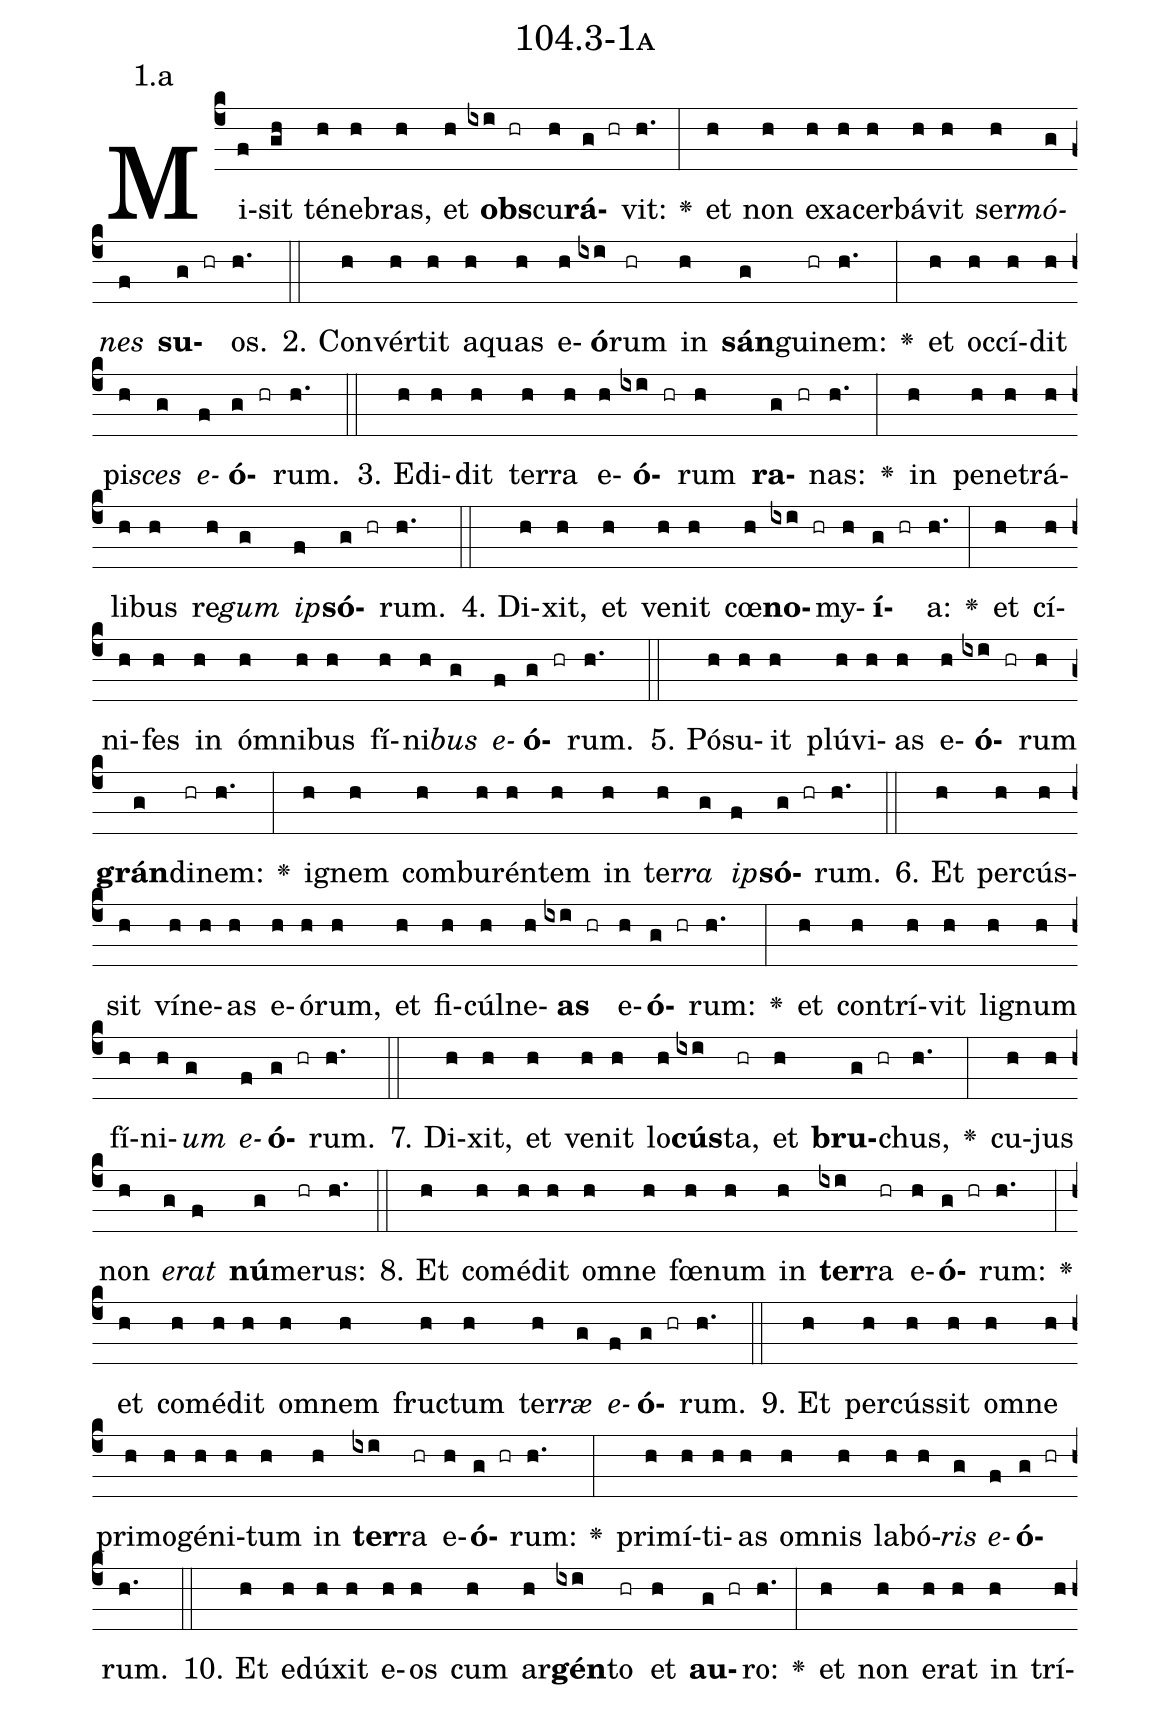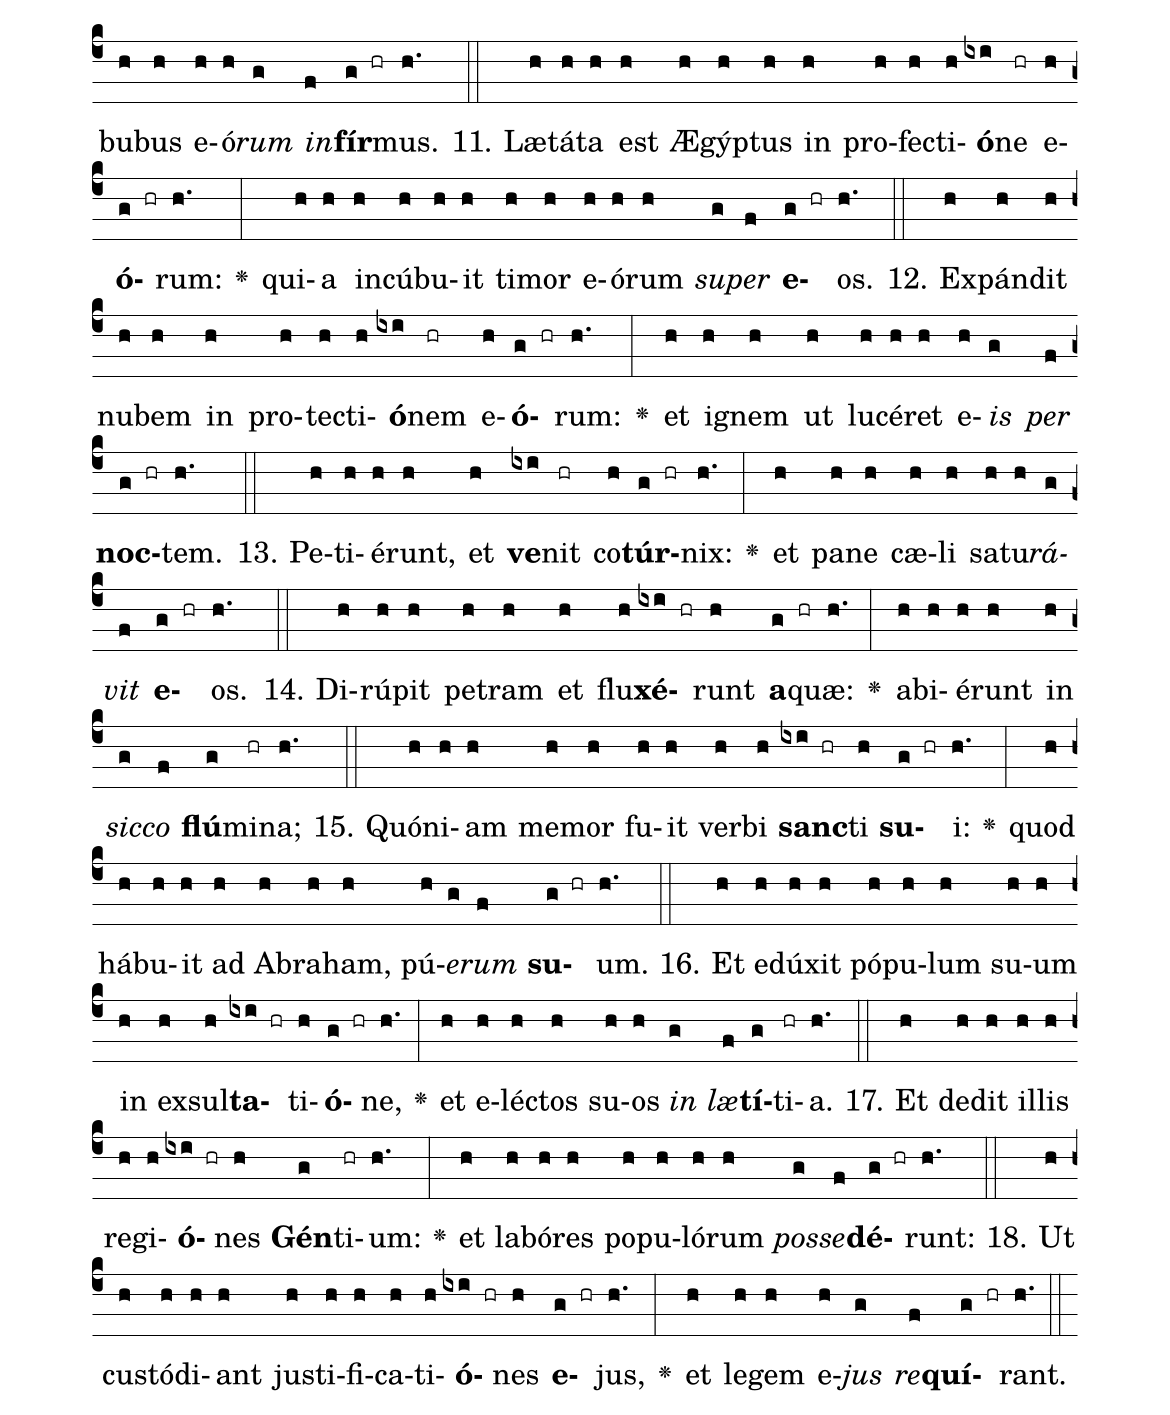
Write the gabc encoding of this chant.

name: 104.3-1a;
annotation: 1.a;
%%
(c4)Mi(f)sit(gh) té(h)ne(h)bras,(h) et(h) <b>obs</b>(ixi hr)cu(h)<b>rá</b>(g hr)vit:(h.) <v>\greheightstar</v>(:) et(h) non(h) ex(h)a(h)cer(h)bá(h)vit(h) ser(h)<i>mó</i>(g)<i>nes</i>(f) <b>su</b>(g hr)os.(h.) (::)
2. Con(h)vér(h)tit(h) a(h)quas(h) e(h)<b>ó</b>(ixi)rum(hr) in(h) <b>sán</b>(g)gui(hr)nem:(h.) <v>\greheightstar</v>(:) et(h) oc(h)cí(h)dit(h) pi(h)<i>sces</i>(g) <i>e</i>(f)<b>ó</b>(g hr)rum.(h.) (::)
3. E(h)di(h)dit(h) ter(h)ra(h) e(h)<b>ó</b>(ixi hr)rum(h) <b>ra</b>(g hr)nas:(h.) <v>\greheightstar</v>(:) in(h) pe(h)ne(h)trá(h)li(h)bus(h) re(h)<i>gum</i>(g) <i>ip</i>(f)<b>só</b>(g hr)rum.(h.) (::)
4. Di(h)xit,(h) et(h) ve(h)nit(h) cœ(h)<b>no</b>(ixi hr)my(h)<b>í</b>(g hr)a:(h.) <v>\greheightstar</v>(:) et(h) cí(h)ni(h)fes(h) in(h) óm(h)ni(h)bus(h) fí(h)ni(h)<i>bus</i>(g) <i>e</i>(f)<b>ó</b>(g hr)rum.(h.) (::)
5. Pó(h)su(h)it(h) plú(h)vi(h)as(h) e(h)<b>ó</b>(ixi hr)rum(h) <b>grán</b>(g)di(hr)nem:(h.) <v>\greheightstar</v>(:) i(h)gnem(h) com(h)bu(h)rén(h)tem(h) in(h) ter(h)<i>ra</i>(g) <i>ip</i>(f)<b>só</b>(g hr)rum.(h.) (::)
6. Et(h) per(h)cús(h)sit(h) ví(h)ne(h)as(h) e(h)ó(h)rum,(h) et(h) fi(h)cúl(h)ne(h)<b>as</b>(ixi hr) e(h)<b>ó</b>(g hr)rum:(h.) <v>\greheightstar</v>(:) et(h) con(h)trí(h)vit(h) li(h)gnum(h) fí(h)ni(h)<i>um</i>(g) <i>e</i>(f)<b>ó</b>(g hr)rum.(h.) (::)
7. Di(h)xit,(h) et(h) ve(h)nit(h) lo(h)<b>cús</b>(ixi)ta,(hr) et(h) <b>bru</b>(g hr)chus,(h.) <v>\greheightstar</v>(:) cu(h)jus(h) non(h) <i>e</i>(g)<i>rat</i>(f) <b>nú</b>(g)me(hr)rus:(h.) (::)
8. Et(h) com(h)é(h)dit(h) om(h)ne(h) fœ(h)num(h) in(h) <b>ter</b>(ixi)ra(hr) e(h)<b>ó</b>(g hr)rum:(h.) <v>\greheightstar</v>(:) et(h) com(h)é(h)dit(h) om(h)nem(h) fruc(h)tum(h) ter(h)<i>ræ</i>(g) <i>e</i>(f)<b>ó</b>(g hr)rum.(h.) (::)
9. Et(h) per(h)cús(h)sit(h) om(h)ne(h) pri(h)mo(h)gé(h)ni(h)tum(h) in(h) <b>ter</b>(ixi)ra(hr) e(h)<b>ó</b>(g hr)rum:(h.) <v>\greheightstar</v>(:) pri(h)mí(h)ti(h)as(h) om(h)nis(h) la(h)bó(h)<i>ris</i>(g) <i>e</i>(f)<b>ó</b>(g hr)rum.(h.) (::)
10. Et(h) e(h)dú(h)xit(h) e(h)os(h) cum(h) ar(h)<b>gén</b>(ixi)to(hr) et(h) <b>au</b>(g hr)ro:(h.) <v>\greheightstar</v>(:) et(h) non(h) e(h)rat(h) in(h) trí(h)bu(h)bus(h) e(h)ó(h)<i>rum</i>(g) <i>in</i>(f)<b>fír</b>(g hr)mus.(h.) (::)
11. Læ(h)tá(h)ta(h) est(h) Æ(h)gýp(h)tus(h) in(h) pro(h)fec(h)ti(h)<b>ó</b>(ixi)ne(hr) e(h)<b>ó</b>(g hr)rum:(h.) <v>\greheightstar</v>(:) qui(h)a(h) in(h)cú(h)bu(h)it(h) ti(h)mor(h) e(h)ó(h)rum(h) <i>su</i>(g)<i>per</i>(f) <b>e</b>(g hr)os.(h.) (::)
12. Ex(h)pán(h)dit(h) nu(h)bem(h) in(h) pro(h)tec(h)ti(h)<b>ó</b>(ixi)nem(hr) e(h)<b>ó</b>(g hr)rum:(h.) <v>\greheightstar</v>(:) et(h) i(h)gnem(h) ut(h) lu(h)cé(h)ret(h) e(h)<i>is</i>(g) <i>per</i>(f) <b>noc</b>(g hr)tem.(h.) (::)
13. Pe(h)ti(h)é(h)runt,(h) et(h) <b>ve</b>(ixi)nit(hr) co(h)<b>túr</b>(g hr)nix:(h.) <v>\greheightstar</v>(:) et(h) pa(h)ne(h) cæ(h)li(h) sa(h)tu(h)<i>rá</i>(g)<i>vit</i>(f) <b>e</b>(g hr)os.(h.) (::)
14. Di(h)rú(h)pit(h) pe(h)tram(h) et(h) flu(h)<b>xé</b>(ixi hr)runt(h) <b>a</b>(g hr)quæ:(h.) <v>\greheightstar</v>(:) ab(h)i(h)é(h)runt(h) in(h) <i>sic</i>(g)<i>co</i>(f) <b>flú</b>(g)mi(hr)na;(h.) (::)
15. Quón(h)i(h)am(h) me(h)mor(h) fu(h)it(h) ver(h)bi(h) <b>sanc</b>(ixi hr)ti(h) <b>su</b>(g hr)i:(h.) <v>\greheightstar</v>(:) quod(h) há(h)bu(h)it(h) ad(h) A(h)bra(h)ham,(h) pú(h)<i>e</i>(g)<i>rum</i>(f) <b>su</b>(g hr)um.(h.) (::)
16. Et(h) e(h)dú(h)xit(h) pó(h)pu(h)lum(h) su(h)um(h) in(h) ex(h)sul(h)<b>ta</b>(ixi hr)ti(h)<b>ó</b>(g hr)ne,(h.) <v>\greheightstar</v>(:) et(h) e(h)léc(h)tos(h) su(h)os(h) <i>in</i>(g) <i>læ</i>(f)<b>tí</b>(g)ti(hr)a.(h.) (::)
17. Et(h) de(h)dit(h) il(h)lis(h) re(h)gi(h)<b>ó</b>(ixi hr)nes(h) <b>Gén</b>(g)ti(hr)um:(h.) <v>\greheightstar</v>(:) et(h) la(h)bó(h)res(h) po(h)pu(h)ló(h)rum(h) <i>pos</i>(g)<i>se</i>(f)<b>dé</b>(g hr)runt:(h.) (::)
18. Ut(h) cus(h)tó(h)di(h)ant(h) jus(h)ti(h)fi(h)ca(h)ti(h)<b>ó</b>(ixi hr)nes(h) <b>e</b>(g hr)jus,(h.) <v>\greheightstar</v>(:) et(h) le(h)gem(h) e(h)<i>jus</i>(g) <i>re</i>(f)<b>quí</b>(g hr)rant.(h.) (::)
